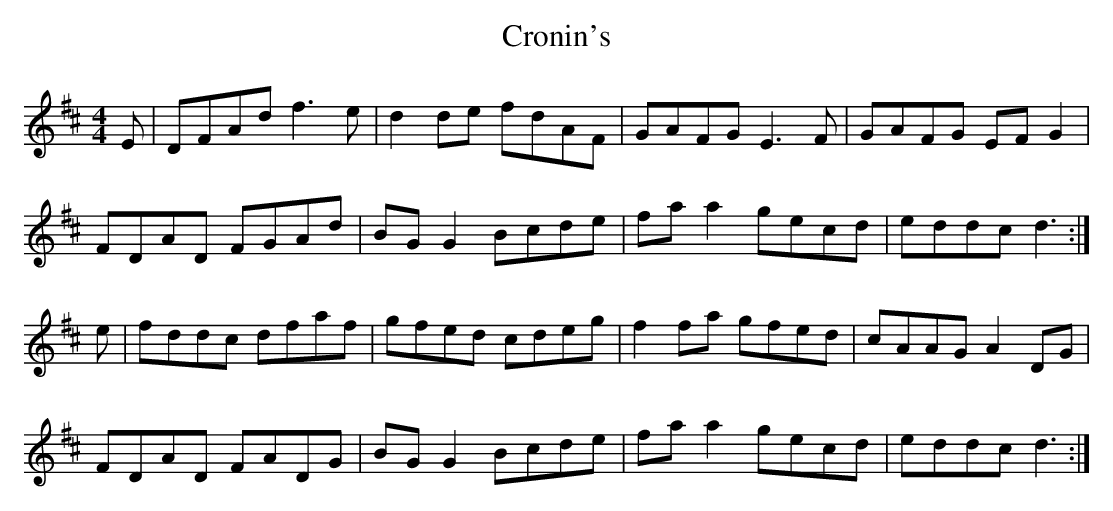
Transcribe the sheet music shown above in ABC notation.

X:1
T: Cronin's
L: 1/8
M: 4/4
K: D
E | DFAd f3 e | d2 de fdAF | GAFG E3 F | GAFG EF G2 |
FDAD FGAd | BG G2 Bcde | fa a2 gecd | eddc d3 :|
e | fddc dfaf | gfed cdeg | f2 fa gfed | cAAG A2 DG |
FDAD FADG | BG G2 Bcde | fa a2 gecd | eddc d3 :|
